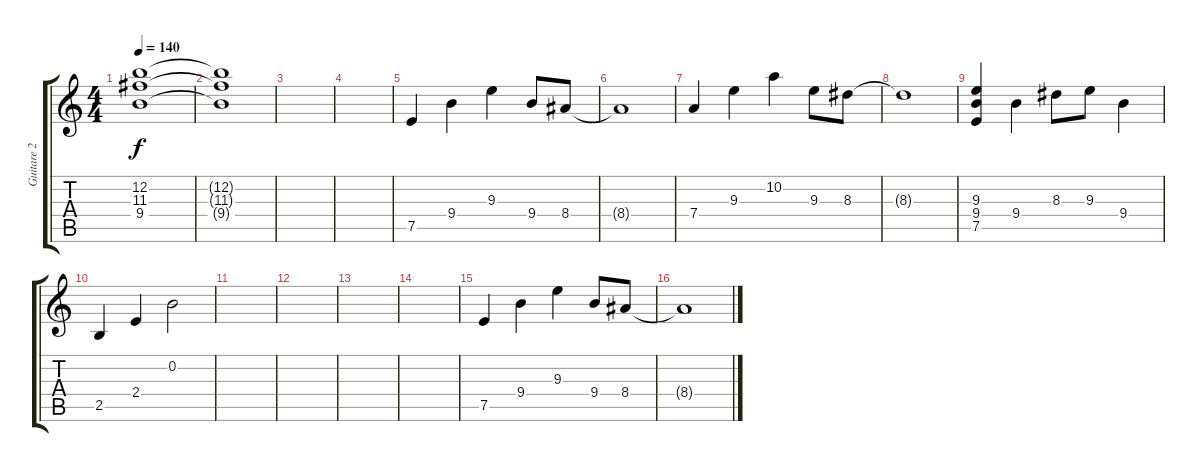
\track ("Guitare 2" "Guitare 2") {instrument acousticguitarnylon}
\staff {score tabs}
\tuning (E4 B3 G3 D3 A2 E2) {hide}
\ts (4 4)
\tempo 140
\clef g2
\ks c
(12.2 11.3 9.4).1{dy f} |
(12.2{t} 11.3{t} 9.4{t}).1 |
|
|
7.5.4 9.4.4 9.3.4 9.4.8 8.4.8 |
8.4{t}.1 |
7.4.4 9.3.4 10.2.4 9.3.8 8.3.8 |
8.3{t}.1 |
(9.3 9.4 7.5).4 9.4.4 8.3.8 9.3.8 9.4.4 |
2.5.4 2.4.4 0.2.2 |
|
|
|
|
7.5.4 9.4.4 9.3.4 9.4.8 8.4.8 |
8.4{t}.1
